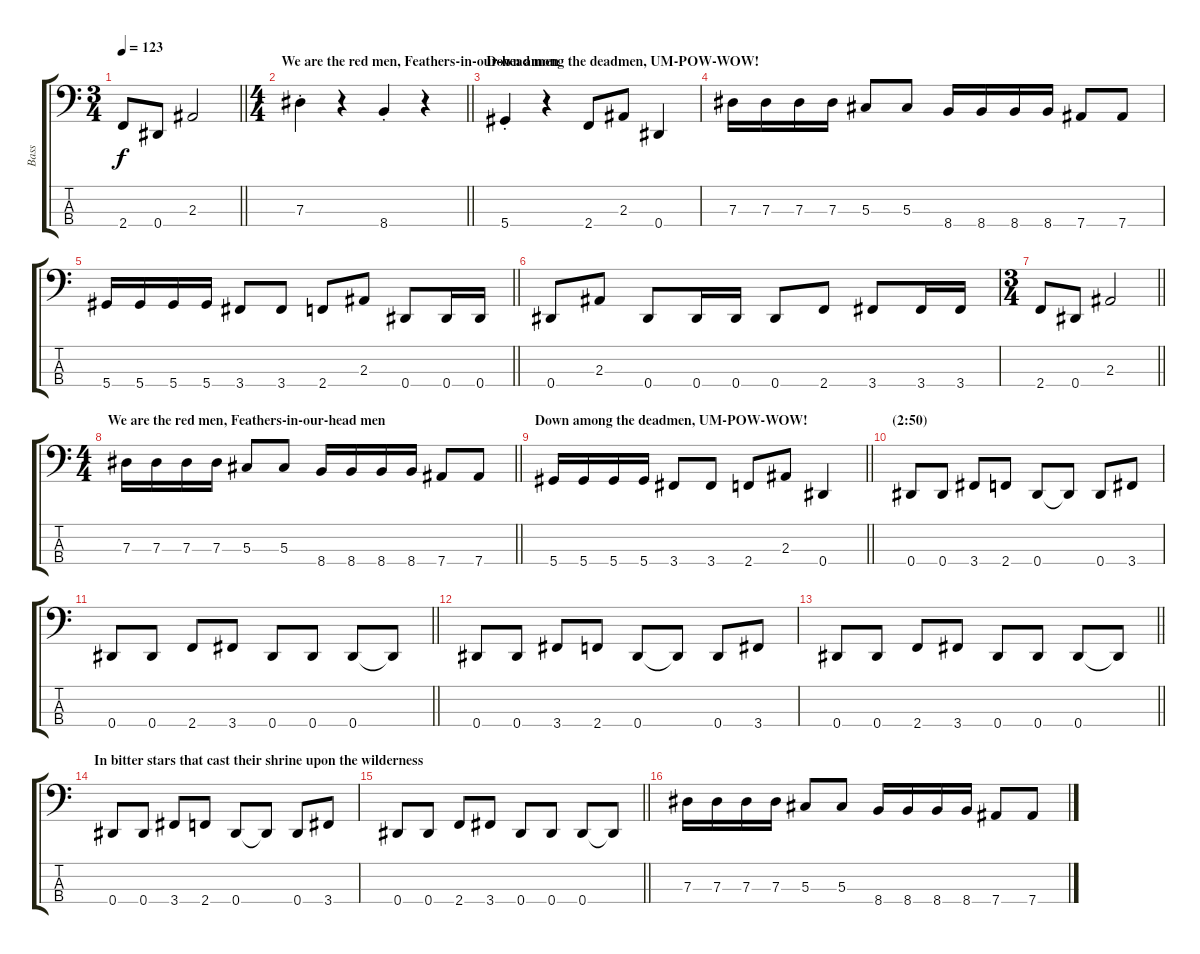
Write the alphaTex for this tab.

\track ("Bass" "Bass") {instrument electricbassfinger}
\staff {score tabs}
\tuning (Gb2 Db2 Ab1 Eb1) {hide}
\ts (3 4)
\tempo 123
\clef f4
\barLineRight lightlight
\ks c
2.4.8{dy f} 0.4.8 2.3.2 |
\ts (4 4)
\section ("" "We are the red men, Feathers-in-our-head men ")
\barLineRight lightlight
7.3{st}.4 r.4 8.4{st}.4 r.4 |
\section ("" "Down among the deadmen, UM-POW-WOW! ")
5.4{st}.4 r.4 2.4.8 2.3.8 0.4.4 |
7.3.16 7.3.16 7.3.16 7.3.16 5.3.8 5.3.8 8.4.16 8.4.16 8.4.16 8.4.16 7.4.8 7.4.8 |
\barLineRight lightlight
5.4.16 5.4.16 5.4.16 5.4.16 3.4.8 3.4.8 2.4.8 2.3.8 0.4.8 0.4.16 0.4.16 |
0.4.8 2.3.8 0.4.8 0.4.16 0.4.16 0.4.8 2.4.8 3.4.8 3.4.16 3.4.16 |
\ts (3 4)
\barLineRight lightlight
2.4.8 0.4.8 2.3.2 |
\ts (4 4)
\section ("" "We are the red men, Feathers-in-our-head men ")
\barLineRight lightlight
7.3.16 7.3.16 7.3.16 7.3.16 5.3.8 5.3.8 8.4.16 8.4.16 8.4.16 8.4.16 7.4.8 7.4.8 |
\section ("" "Down among the deadmen, UM-POW-WOW! ")
\barLineRight lightlight
5.4.16 5.4.16 5.4.16 5.4.16 3.4.8 3.4.8 2.4.8 2.3.8 0.4.4 |
\section ("" "(2:50)")
0.4.8 0.4.8 3.4.8 2.4.8 0.4.8 0.4{t}.8 0.4.8 3.4.8 |
\barLineRight lightlight
0.4.8 0.4.8 2.4.8 3.4.8 0.4.8 0.4.8 0.4.8 0.4{t}.8 |
0.4.8 0.4.8 3.4.8 2.4.8 0.4.8 0.4{t}.8 0.4.8 3.4.8 |
\barLineRight lightlight
0.4.8 0.4.8 2.4.8 3.4.8 0.4.8 0.4.8 0.4.8 0.4{t}.8 |
\section ("" "In bitter stars that cast their shrine upon the wilderness")
0.4.8 0.4.8 3.4.8 2.4.8 0.4.8 0.4{t}.8 0.4.8 3.4.8 |
\barLineRight lightlight
0.4.8 0.4.8 2.4.8 3.4.8 0.4.8 0.4.8 0.4.8 0.4{t}.8 |
7.3.16 7.3.16 7.3.16 7.3.16 5.3.8 5.3.8 8.4.16 8.4.16 8.4.16 8.4.16 7.4.8 7.4.8
